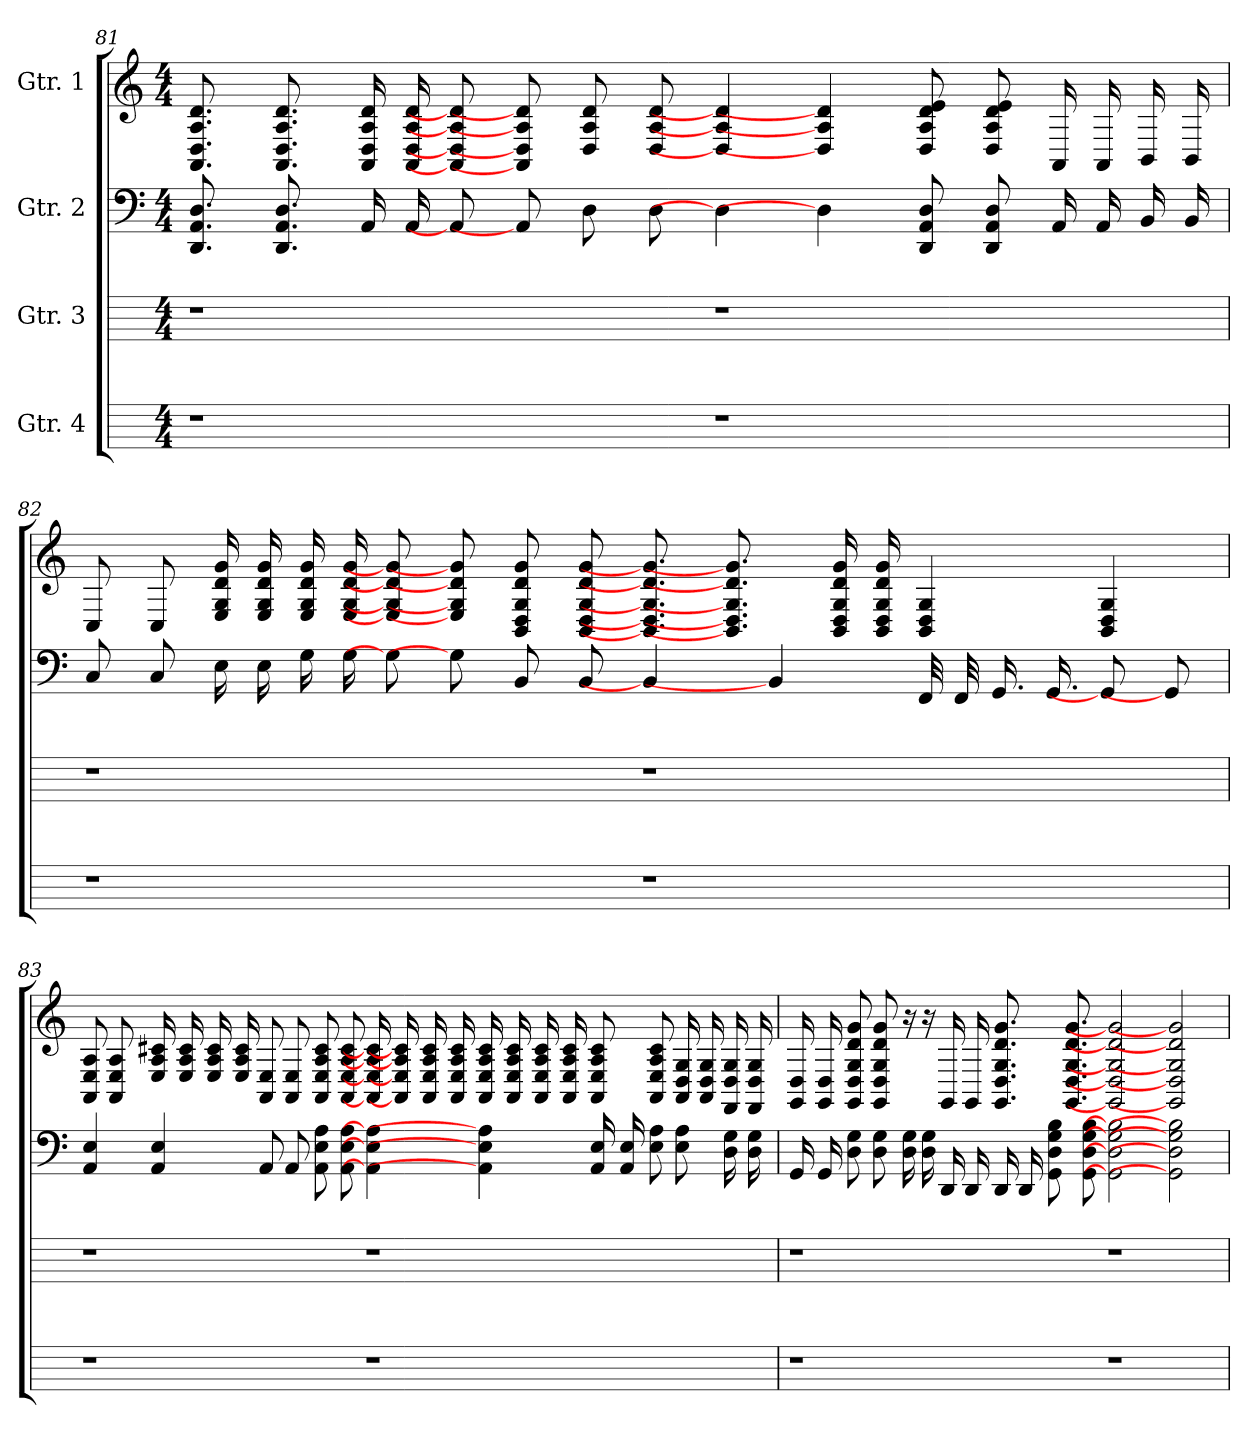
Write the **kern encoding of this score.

**kern	**kern	**kern	**kern
*part4	*part3	*part2	*part1
*staff4	*staff3	*staff2	*staff1
*I"Gtr. 4	*I"Gtr. 3	*I"Gtr. 2	*I"Gtr. 1
*	*	*	*
*k[]	*k[]	*k[]	*k[]
*M4/4	*M4/4	*M4/4	*M4/4
=81	=81	=81	=81
1r	1r	8.D 8.AA 8.DD	8.d 8.A 8.D 8.AA
.	.	8.D 8.AA 8.DD	8.d 8.A 8.D 8.AA
.	.	16AA	16d 16A 16D 16AA
.	.	16AA	16d 16A 16D 16AA
.	.	8AA]	8d] 8A] 8D] 8AA]
.	.	8AA]	8d] 8A] 8D] 8AA]
.	.	8D	8d 8A 8D
.	.	8D	8d 8A 8D
1r	1r	4D]	4d] 4A] 4D]
.	.	4D]	4d] 4A] 4D]
.	.	8D 8AA 8DD	8e 8d 8A 8D
.	.	8D 8AA 8DD	8e 8d 8A 8D
.	.	16AA	16AA
.	.	16AA	16AA
.	.	16BB	16BB
.	.	16BB	16BB
=82	=82	=82	=82
1r	1r	8C	8C
.	.	8C	8C
.	.	16E	16g 16d 16G 16E
.	.	16E	16g 16d 16G 16E
.	.	16G	16g 16d 16G 16E
.	.	16G	16g 16d 16G 16E
.	.	8G]	8g] 8d] 8G] 8E]
.	.	8G]	8g] 8d] 8G] 8E]
.	.	8BB	8g 8d 8G 8D 8BB
.	.	8BB	8g 8d 8G 8D 8BB
1r	1r	4BB]	8.g] 8.d] 8.G] 8.D] 8.BB]
.	.	.	8.g] 8.d] 8.G] 8.D] 8.BB]
.	.	4BB]	.
.	.	.	16g 16d 16G 16D 16BB
.	.	.	16g 16d 16G 16D 16BB
.	.	32FF	4G 4D 4BB
.	.	32FF	.
.	.	16.GG	.
.	.	16.GG	.
.	.	8GG]	4G 4D 4BB
.	.	8GG]	.
=83	=83	=83	=83
1r	1r	4E 4AA	8A 8E 8AA
.	.	.	8A 8E 8AA
.	.	4E 4AA	16c# 16A 16E
.	.	.	16c# 16A 16E
.	.	.	16c# 16A 16E
.	.	.	16c# 16A 16E
.	.	8AA	8E 8AA
.	.	8AA	8E 8AA
.	.	8A 8E 8AA	8c# 8A 8E 8AA
.	.	8A 8E 8AA	8c# 8A 8E 8AA
1r	1r	4A] 4E] 4AA]	16c#] 16A] 16E] 16AA]
.	.	.	16c#] 16A] 16E] 16AA]
.	.	.	16c# 16A 16E 16AA
.	.	.	16c# 16A 16E 16AA
.	.	4A] 4E] 4AA]	16c# 16A 16E 16AA
.	.	.	16c# 16A 16E 16AA
.	.	.	16c# 16A 16E 16AA
.	.	.	16c# 16A 16E 16AA
.	.	16E 16AA	8c# 8A 8E 8AA
.	.	16E 16AA	.
.	.	8A 8E	8c# 8A 8E 8AA
.	.	8A 8E	16G 16D 16AA
.	.	.	16G 16D 16AA
.	.	16G 16D	16G 16D 16FF
.	.	16G 16D	16G 16D 16FF
=84	=84	=84	=84
1r	1r	16GG	16D 16GG
.	.	16GG	16D 16GG
.	.	8G 8D	8g 8d 8G 8D 8GG
.	.	8G 8D	8g 8d 8G 8D 8GG
.	.	16G 16D	16r
.	.	16G 16D	16r
.	.	16DD	16GG
.	.	16DD	16GG
.	.	16DD	8.g 8.d 8.G 8.D 8.GG
.	.	16DD	.
.	.	8B 8G 8D 8GG	.
.	.	.	8.g 8.d 8.G 8.D 8.GG
.	.	8B 8G 8D 8GG	.
1r	1r	2B] 2G] 2D] 2GG]	2g] 2d] 2G] 2D] 2GG]
.	.	2B] 2G] 2D] 2GG]	2g] 2d] 2G] 2D] 2GG]
=	=	=	=
*-	*-	*-	*-
